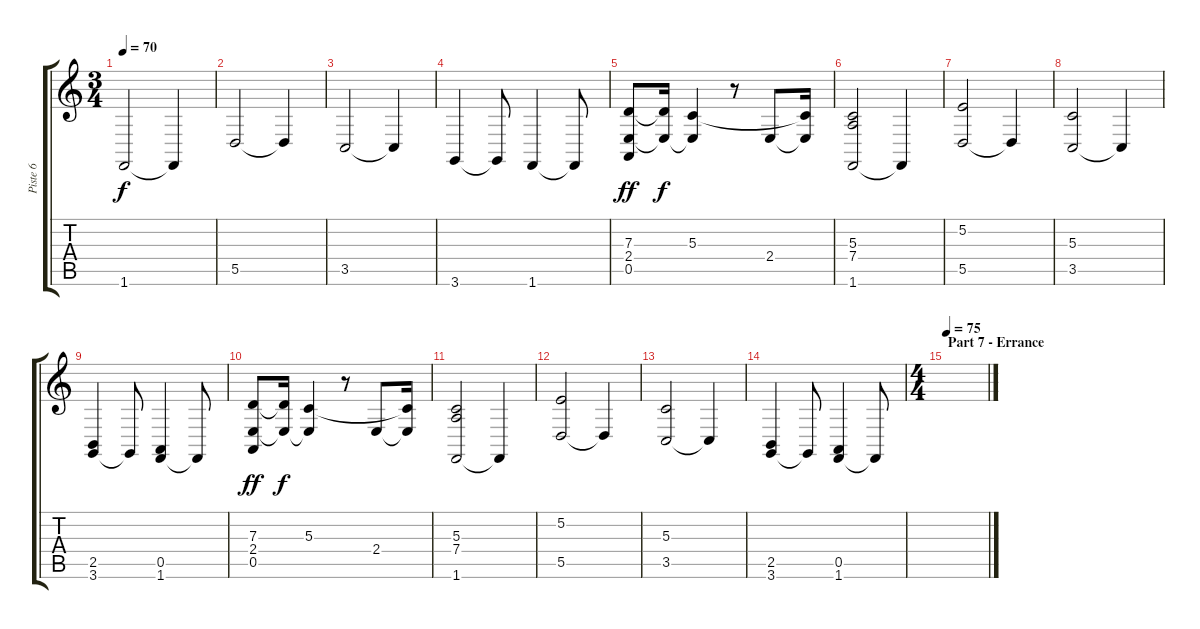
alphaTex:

\track ("Piste 6" "Piste 6") {instrument synthstrings1}
\staff {score tabs}
\tuning (E4 B3 G3 D3 A2 E2) {hide}
\ts (3 4)
\tempo 70
\clef g2
\ks c
1.6.2{dy f volume 10} 1.6{t}.4 |
5.5.2 5.5{t}.4 |
3.5.2 3.5{t}.4 |
3.6.4 3.6{t}.8 1.6.4 1.6{t}.8 |
(7.3 2.4 0.5).8{dy ff} (7.3{t} 2.4{t}).16{dy f} (5.3 2.4{t}).4 r.8 2.4.8 (5.3{t} 2.4{t}).16 |
(5.3 7.4 1.6).2 1.6{t}.4 |
(5.2 5.5).2 5.5{t}.4 |
(5.3 3.5).2 3.5{t}.4 |
(2.5 3.6).4 3.6{t}.8 (0.5 1.6).4 1.6{t}.8 |
(7.3 2.4 0.5).8{dy ff} (7.3{t} 2.4{t}).16{dy f} (5.3 2.4{t}).4 r.8 2.4.8 (5.3{t} 2.4{t}).16 |
(5.3 7.4 1.6).2 1.6{t}.4 |
(5.2 5.5).2 5.5{t}.4 |
(5.3 3.5).2 3.5{t}.4 |
(2.5 3.6).4 3.6{t}.8 (0.5 1.6).4 1.6{t}.8 |
\ts (4 4)
\section ("" "Part 7 - Errance")
\tempo 75
